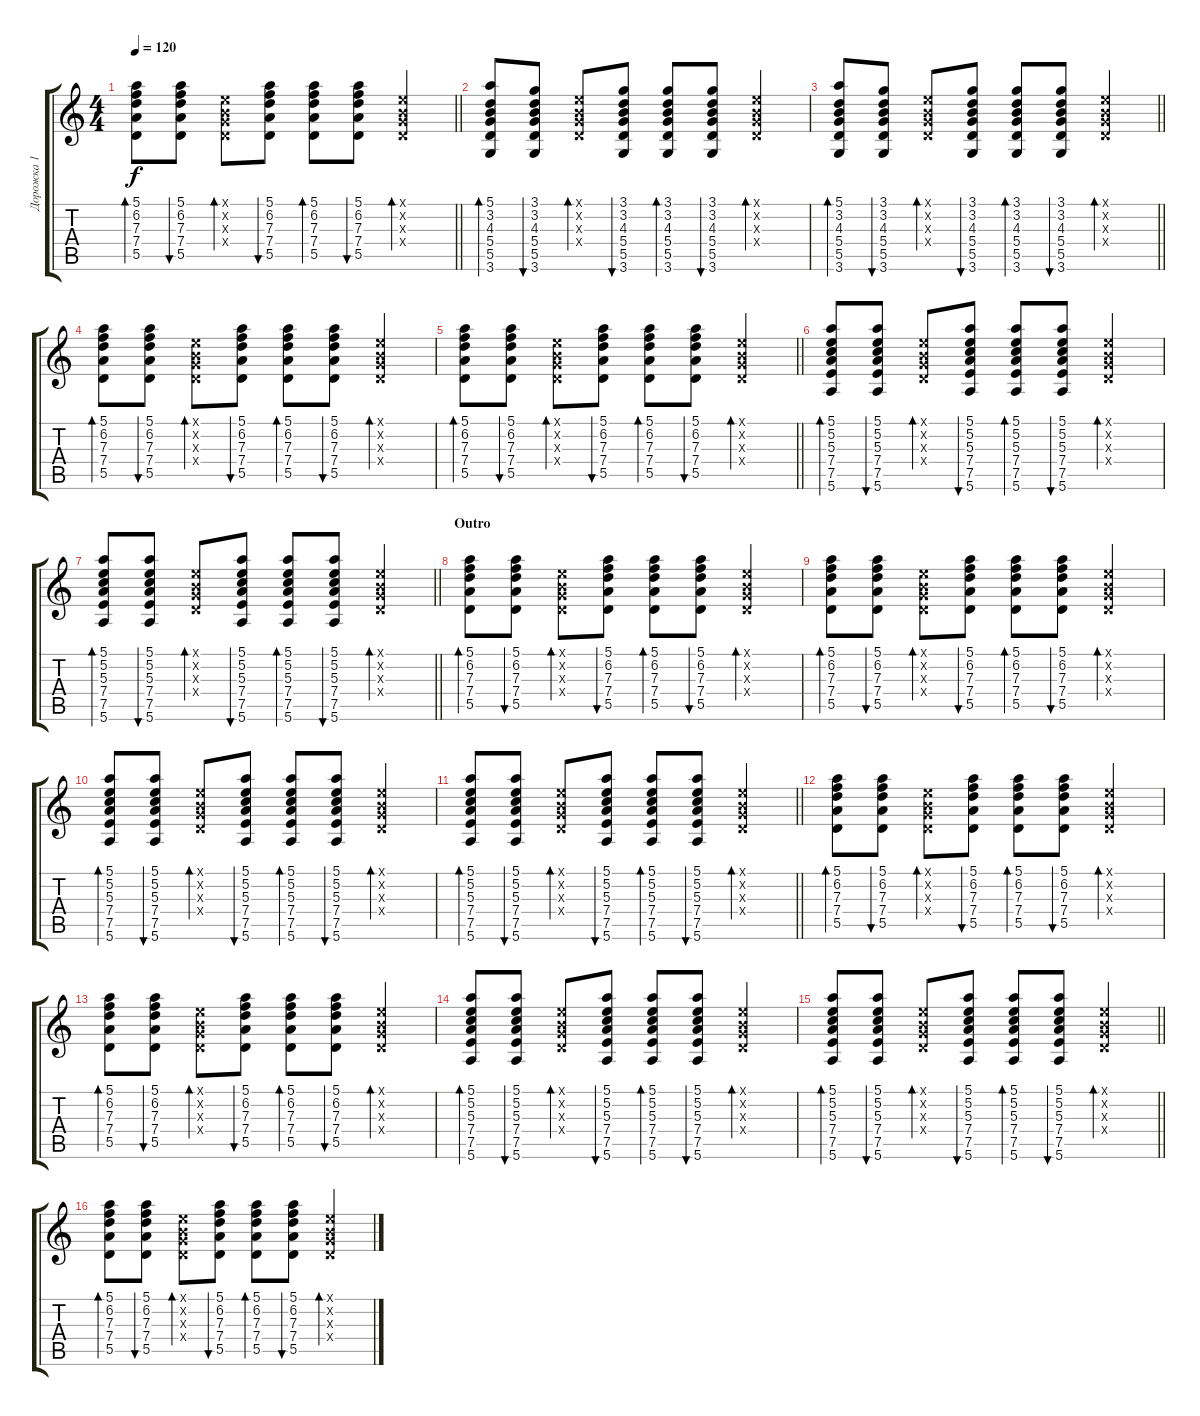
\track ("Дорожка 1" "Дорожка 1") {instrument acousticguitarsteel}
\staff {score tabs}
\tuning (E4 B3 G3 D3 A2 E2) {hide}
\ts (4 4)
\tempo 120
\clef g2
\barLineRight lightlight
\ks c
(5.1 6.2 7.3 7.4 5.5).8{bd 30 dy f} (5.1 6.2 7.3 7.4 5.5).8{bu 30} (0.1{x} 0.2{x} 0.3{x} 0.4{x}).8{bd 30} (5.1 6.2 7.3 7.4 5.5).8{bu 30} (5.1 6.2 7.3 7.4 5.5).8{bd 30} (5.1 6.2 7.3 7.4 5.5).8{bu 30} (0.1{x} 0.2{x} 0.3{x} 0.4{x}).4{bd 30} |
(5.1 3.2 4.3 5.4 5.5 3.6).8{bd 30} (3.1 3.2 4.3 5.4 5.5 3.6).8{bu 30} (0.1{x} 0.2{x} 0.3{x} 0.4{x}).8{bd 30} (3.1 3.2 4.3 5.4 5.5 3.6).8{bu 30} (3.1 3.2 4.3 5.4 5.5 3.6).8{bd 30} (3.1 3.2 4.3 5.4 5.5 3.6).8{bu 30} (0.1{x} 0.2{x} 0.3{x} 0.4{x}).4{bd 30} |
\barLineRight lightlight
(5.1 3.2 4.3 5.4 5.5 3.6).8{bd 30} (3.1 3.2 4.3 5.4 5.5 3.6).8{bu 30} (0.1{x} 0.2{x} 0.3{x} 0.4{x}).8{bd 30} (3.1 3.2 4.3 5.4 5.5 3.6).8{bu 30} (3.1 3.2 4.3 5.4 5.5 3.6).8{bd 30} (3.1 3.2 4.3 5.4 5.5 3.6).8{bu 30} (0.1{x} 0.2{x} 0.3{x} 0.4{x}).4{bd 30} |
(5.1 6.2 7.3 7.4 5.5).8{bd 30} (5.1 6.2 7.3 7.4 5.5).8{bu 30} (0.1{x} 0.2{x} 0.3{x} 0.4{x}).8{bd 30} (5.1 6.2 7.3 7.4 5.5).8{bu 30} (5.1 6.2 7.3 7.4 5.5).8{bd 30} (5.1 6.2 7.3 7.4 5.5).8{bu 30} (0.1{x} 0.2{x} 0.3{x} 0.4{x}).4{bd 30} |
\barLineRight lightlight
(5.1 6.2 7.3 7.4 5.5).8{bd 30} (5.1 6.2 7.3 7.4 5.5).8{bu 30} (0.1{x} 0.2{x} 0.3{x} 0.4{x}).8{bd 30} (5.1 6.2 7.3 7.4 5.5).8{bu 30} (5.1 6.2 7.3 7.4 5.5).8{bd 30} (5.1 6.2 7.3 7.4 5.5).8{bu 30} (0.1{x} 0.2{x} 0.3{x} 0.4{x}).4{bd 30} |
(5.1 5.2 5.3 7.4 7.5 5.6).8{bd 30} (5.1 5.2 5.3 7.4 7.5 5.6).8{bu 30} (0.1{x} 0.2{x} 0.3{x} 0.4{x}).8{bd 30} (5.1 5.2 5.3 7.4 7.5 5.6).8{bu 30} (5.1 5.2 5.3 7.4 7.5 5.6).8{bd 30} (5.1 5.2 5.3 7.4 7.5 5.6).8{bu 30} (0.1{x} 0.2{x} 0.3{x} 0.4{x}).4{bd 30} |
\barLineRight lightlight
(5.1 5.2 5.3 7.4 7.5 5.6).8{bd 30} (5.1 5.2 5.3 7.4 7.5 5.6).8{bu 30} (0.1{x} 0.2{x} 0.3{x} 0.4{x}).8{bd 30} (5.1 5.2 5.3 7.4 7.5 5.6).8{bu 30} (5.1 5.2 5.3 7.4 7.5 5.6).8{bd 30} (5.1 5.2 5.3 7.4 7.5 5.6).8{bu 30} (0.1{x} 0.2{x} 0.3{x} 0.4{x}).4{bd 30} |
\section ("" "Outro")
(5.1 6.2 7.3 7.4 5.5).8{bd 30} (5.1 6.2 7.3 7.4 5.5).8{bu 30} (0.1{x} 0.2{x} 0.3{x} 0.4{x}).8{bd 30} (5.1 6.2 7.3 7.4 5.5).8{bu 30} (5.1 6.2 7.3 7.4 5.5).8{bd 30} (5.1 6.2 7.3 7.4 5.5).8{bu 30} (0.1{x} 0.2{x} 0.3{x} 0.4{x}).4{bd 30} |
(5.1 6.2 7.3 7.4 5.5).8{bd 30} (5.1 6.2 7.3 7.4 5.5).8{bu 30} (0.1{x} 0.2{x} 0.3{x} 0.4{x}).8{bd 30} (5.1 6.2 7.3 7.4 5.5).8{bu 30} (5.1 6.2 7.3 7.4 5.5).8{bd 30} (5.1 6.2 7.3 7.4 5.5).8{bu 30} (0.1{x} 0.2{x} 0.3{x} 0.4{x}).4{bd 30} |
(5.1 5.2 5.3 7.4 7.5 5.6).8{bd 30} (5.1 5.2 5.3 7.4 7.5 5.6).8{bu 30} (0.1{x} 0.2{x} 0.3{x} 0.4{x}).8{bd 30} (5.1 5.2 5.3 7.4 7.5 5.6).8{bu 30} (5.1 5.2 5.3 7.4 7.5 5.6).8{bd 30} (5.1 5.2 5.3 7.4 7.5 5.6).8{bu 30} (0.1{x} 0.2{x} 0.3{x} 0.4{x}).4{bd 30} |
\barLineRight lightlight
(5.1 5.2 5.3 7.4 7.5 5.6).8{bd 30} (5.1 5.2 5.3 7.4 7.5 5.6).8{bu 30} (0.1{x} 0.2{x} 0.3{x} 0.4{x}).8{bd 30} (5.1 5.2 5.3 7.4 7.5 5.6).8{bu 30} (5.1 5.2 5.3 7.4 7.5 5.6).8{bd 30} (5.1 5.2 5.3 7.4 7.5 5.6).8{bu 30} (0.1{x} 0.2{x} 0.3{x} 0.4{x}).4{bd 30} |
(5.1 6.2 7.3 7.4 5.5).8{bd 30} (5.1 6.2 7.3 7.4 5.5).8{bu 30} (0.1{x} 0.2{x} 0.3{x} 0.4{x}).8{bd 30} (5.1 6.2 7.3 7.4 5.5).8{bu 30} (5.1 6.2 7.3 7.4 5.5).8{bd 30} (5.1 6.2 7.3 7.4 5.5).8{bu 30} (0.1{x} 0.2{x} 0.3{x} 0.4{x}).4{bd 30} |
(5.1 6.2 7.3 7.4 5.5).8{bd 30} (5.1 6.2 7.3 7.4 5.5).8{bu 30} (0.1{x} 0.2{x} 0.3{x} 0.4{x}).8{bd 30} (5.1 6.2 7.3 7.4 5.5).8{bu 30} (5.1 6.2 7.3 7.4 5.5).8{bd 30} (5.1 6.2 7.3 7.4 5.5).8{bu 30} (0.1{x} 0.2{x} 0.3{x} 0.4{x}).4{bd 30} |
(5.1 5.2 5.3 7.4 7.5 5.6).8{bd 30} (5.1 5.2 5.3 7.4 7.5 5.6).8{bu 30} (0.1{x} 0.2{x} 0.3{x} 0.4{x}).8{bd 30} (5.1 5.2 5.3 7.4 7.5 5.6).8{bu 30} (5.1 5.2 5.3 7.4 7.5 5.6).8{bd 30} (5.1 5.2 5.3 7.4 7.5 5.6).8{bu 30} (0.1{x} 0.2{x} 0.3{x} 0.4{x}).4{bd 30} |
\barLineRight lightlight
(5.1 5.2 5.3 7.4 7.5 5.6).8{bd 30} (5.1 5.2 5.3 7.4 7.5 5.6).8{bu 30} (0.1{x} 0.2{x} 0.3{x} 0.4{x}).8{bd 30} (5.1 5.2 5.3 7.4 7.5 5.6).8{bu 30} (5.1 5.2 5.3 7.4 7.5 5.6).8{bd 30} (5.1 5.2 5.3 7.4 7.5 5.6).8{bu 30} (0.1{x} 0.2{x} 0.3{x} 0.4{x}).4{bd 30} |
(5.1 6.2 7.3 7.4 5.5).8{bd 30} (5.1 6.2 7.3 7.4 5.5).8{bu 30} (0.1{x} 0.2{x} 0.3{x} 0.4{x}).8{bd 30} (5.1 6.2 7.3 7.4 5.5).8{bu 30} (5.1 6.2 7.3 7.4 5.5).8{bd 30} (5.1 6.2 7.3 7.4 5.5).8{bu 30} (0.1{x} 0.2{x} 0.3{x} 0.4{x}).4{bd 30}
